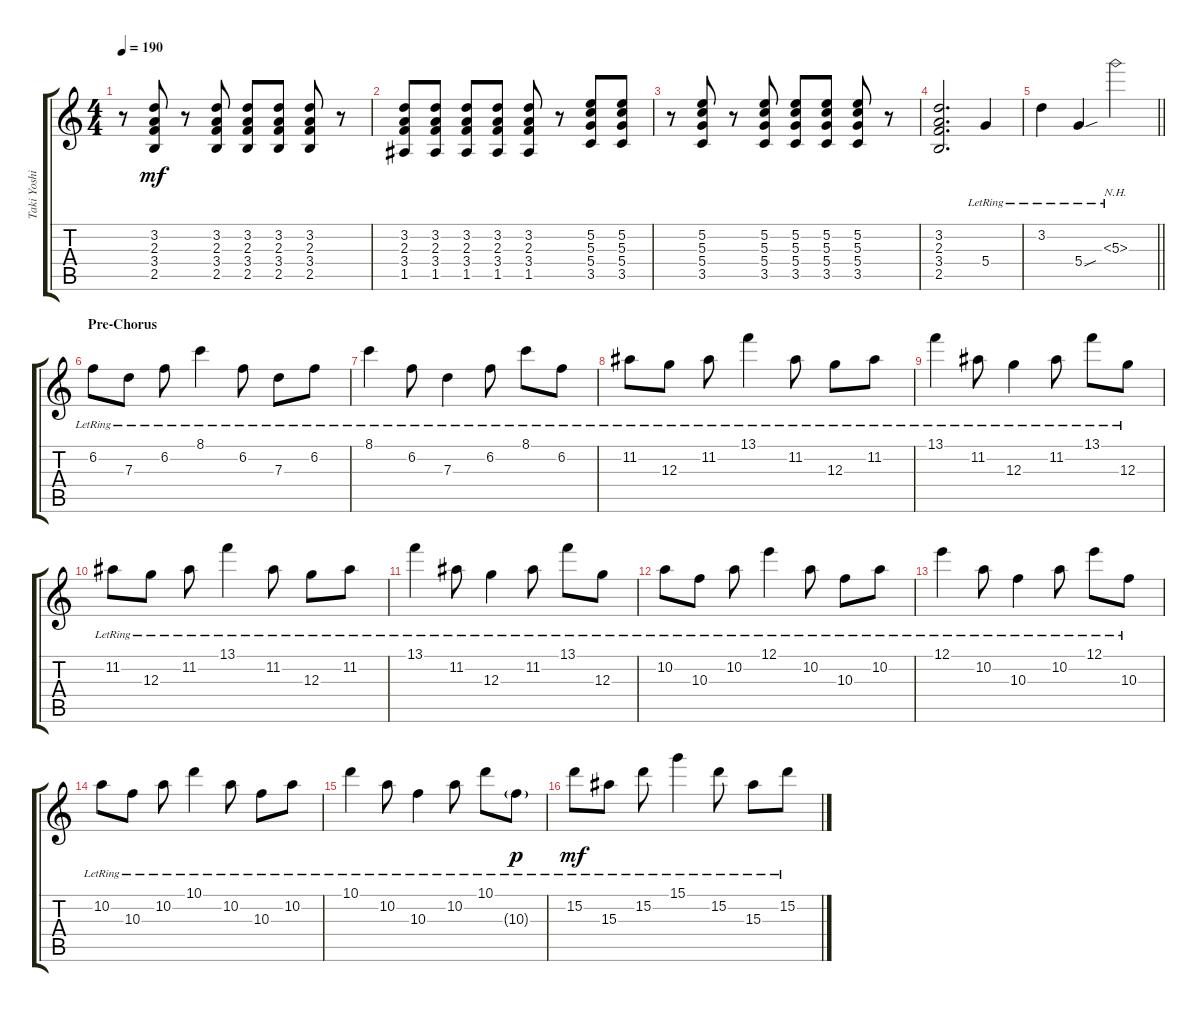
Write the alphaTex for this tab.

\track ("Taki Yoshimitsu" "Taki Yoshi") {instrument distortionguitar}
\staff {score tabs}
\tuning (E4 B3 G3 D3 A2 D2) {hide}
\ts (4 4)
\tempo 190
\clef g2
\ks c
r.8{dy mf} (3.2 2.3 3.4 2.5).8 r.8 (3.2 2.3 3.4 2.5).8 (3.2 2.3 3.4 2.5).8 (3.2 2.3 3.4 2.5).8 (3.2 2.3 3.4 2.5).8 r.8 |
(3.2 2.3 3.4 1.5).8 (3.2 2.3 3.4 1.5).8 (3.2 2.3 3.4 1.5).8 (3.2 2.3 3.4 1.5).8 (3.2 2.3 3.4 1.5).8 r.8 (5.2 5.3 5.4 3.5).8 (5.2 5.3 5.4 3.5).8 |
r.8 (5.2 5.3 5.4 3.5).8 r.8 (5.2 5.3 5.4 3.5).8 (5.2 5.3 5.4 3.5).8 (5.2 5.3 5.4 3.5).8 (5.2 5.3 5.4 3.5).8 r.8 |
(3.2 2.3 3.4 2.5).2{d} 5.4{lr}.4 |
\barLineRight lightlight
3.2{lr}.4 5.4{sou lr}.4 5.3{nh lr}.2 |
\section ("" "Pre-Chorus")
6.2{lr}.8 7.3{lr}.8 6.2{lr}.8 8.1{lr}.4 6.2{lr}.8 7.3{lr}.8 6.2{lr}.8 |
8.1{lr}.4 6.2{lr}.8 7.3{lr}.4 6.2{lr}.8 8.1{lr}.8 6.2{lr}.8 |
11.2{lr}.8 12.3{lr}.8 11.2{lr}.8 13.1{lr}.4 11.2{lr}.8 12.3{lr}.8 11.2{lr}.8 |
13.1{lr}.4 11.2{lr}.8 12.3{lr}.4 11.2{lr}.8 13.1{lr}.8 12.3{lr}.8 |
11.2{lr}.8 12.3{lr}.8 11.2{lr}.8 13.1{lr}.4 11.2{lr}.8 12.3{lr}.8 11.2{lr}.8 |
13.1{lr}.4 11.2{lr}.8 12.3{lr}.4 11.2{lr}.8 13.1{lr}.8 12.3{lr}.8 |
10.2{lr}.8 10.3{lr}.8 10.2{lr}.8 12.1{lr}.4 10.2{lr}.8 10.3{lr}.8 10.2{lr}.8 |
12.1{lr}.4 10.2{lr}.8 10.3{lr}.4 10.2{lr}.8 12.1{lr}.8 10.3{lr}.8 |
10.2{lr}.8 10.3{lr}.8 10.2{lr}.8 10.1{lr}.4 10.2{lr}.8 10.3{lr}.8 10.2{lr}.8 |
10.1{lr}.4 10.2{lr}.8 10.3{lr}.4 10.2{lr}.8 10.1{lr}.8 10.3{g lr}.8{dy p} |
15.2{lr}.8{dy mf} 15.3{lr}.8 15.2{lr}.8 15.1{lr}.4 15.2{lr}.8 15.3{lr}.8 15.2{lr}.8
